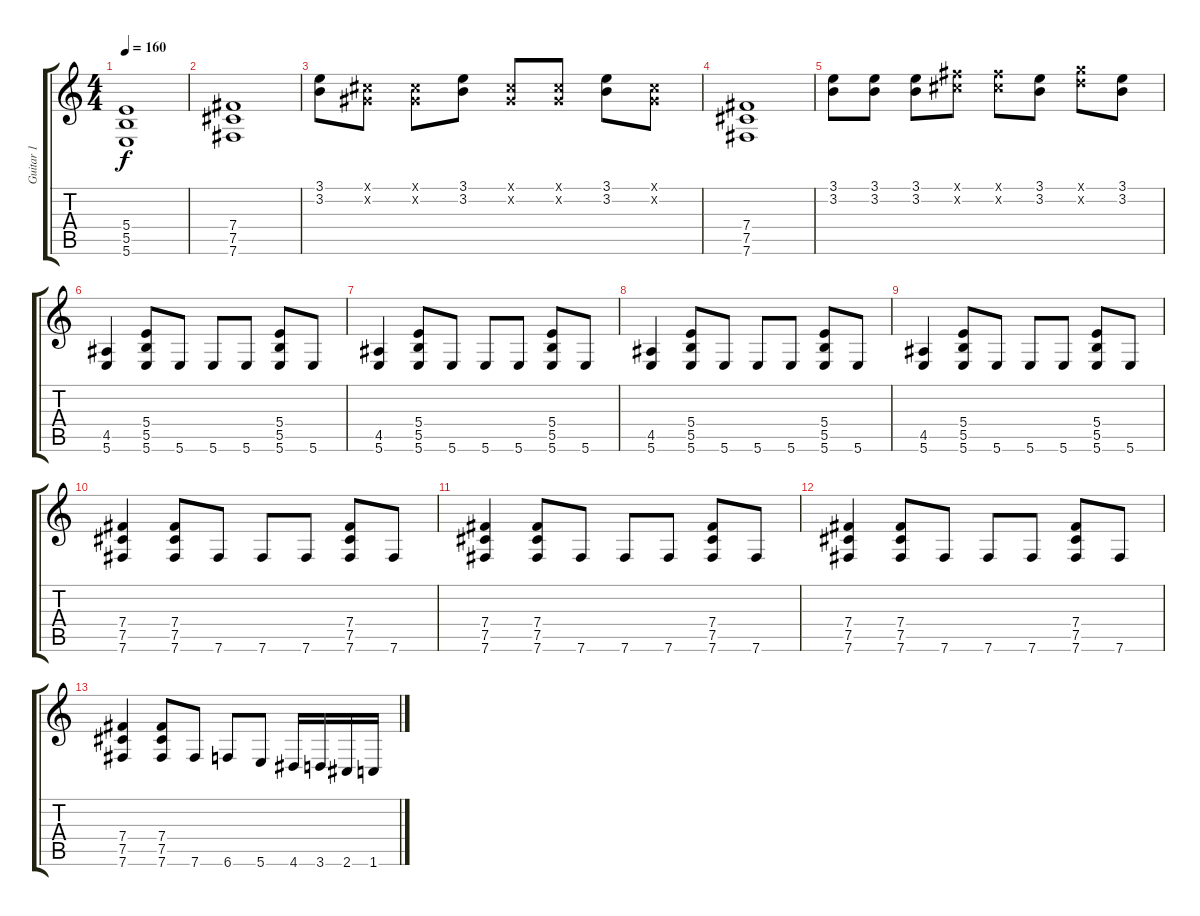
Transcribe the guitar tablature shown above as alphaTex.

\track ("Guitar 1" "Guitar 1") {instrument distortionguitar}
\staff {score tabs}
\tuning (Db4 Ab3 E3 B2 Gb2 B1) {hide}
\ts (4 4)
\tempo 160
\clef g2
\ks c
(5.4{t} 5.5{t} 5.6{t}).1{dy f} |
(7.4 7.5 7.6).1 |
(3.1 3.2).8 (0.1{x} 0.2{x}).8 (0.1{x} 0.2{x}).8 (3.1 3.2).8 (0.1{x} 0.2{x}).8 (0.1{x} 0.2{x}).8 (3.1 3.2).8 (0.1{x} 0.2{x}).8 |
(7.4 7.5 7.6).1 |
(3.1 3.2).8 (3.1 3.2).8 (3.1 3.2).8 (5.1{x} 5.2{x}).8 (5.1{x} 5.2{x}).8 (3.1 3.2).8 (6.1{x} 6.2{x}).8 (3.1 3.2).8 |
(4.5 5.6).4{volume 16} (5.4 5.5 5.6).8 5.6.8 5.6.8 5.6.8 (5.4 5.5 5.6).8 5.6.8 |
(4.5 5.6).4 (5.4 5.5 5.6).8 5.6.8 5.6.8 5.6.8 (5.4 5.5 5.6).8 5.6.8 |
(4.5 5.6).4{volume 16} (5.4 5.5 5.6).8 5.6.8 5.6.8 5.6.8 (5.4 5.5 5.6).8 5.6.8 |
(4.5 5.6).4 (5.4 5.5 5.6).8 5.6.8 5.6.8 5.6.8 (5.4 5.5 5.6).8 5.6.8 |
(7.4 7.5 7.6).4{volume 16} (7.4 7.5 7.6).8 7.6.8 7.6.8 7.6.8 (7.4 7.5 7.6).8 7.6.8 |
(7.4 7.5 7.6).4 (7.4 7.5 7.6).8 7.6.8 7.6.8 7.6.8 (7.4 7.5 7.6).8 7.6.8 |
(7.4 7.5 7.6).4{volume 16} (7.4 7.5 7.6).8 7.6.8 7.6.8 7.6.8 (7.4 7.5 7.6).8 7.6.8 |
(7.4 7.5 7.6).4 (7.4 7.5 7.6).8 7.6.8 6.6.8 5.6.8 4.6.16 3.6.16 2.6.16 1.6.16
